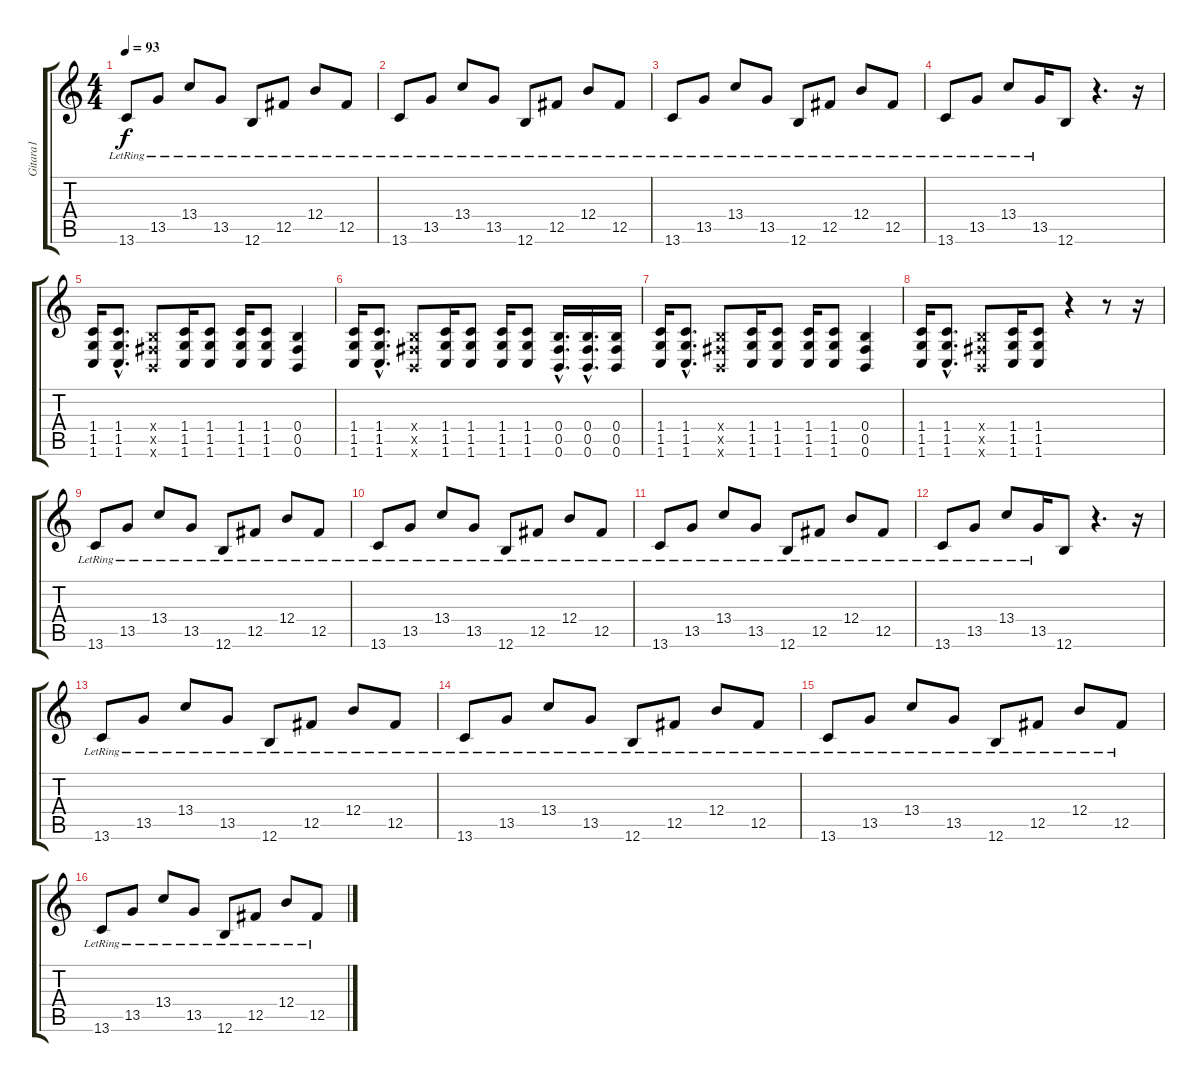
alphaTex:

\track ("Gitara1" "Gitara1") {instrument distortionguitar}
\staff {score tabs}
\tuning (Db4 Ab3 E3 B2 Gb2 B1) {hide}
\ts (4 4)
\tempo 93
\clef g2
\ks c
13.6{lr}.8{dy f instrument electricguitarjazz} 13.5{lr}.8 13.4{lr}.8 13.5{lr}.8 12.6{lr}.8 12.5{lr}.8 12.4{lr}.8 12.5{lr}.8 |
13.6{lr}.8{instrument electricguitarjazz} 13.5{lr}.8 13.4{lr}.8 13.5{lr}.8 12.6{lr}.8 12.5{lr}.8 12.4{lr}.8 12.5{lr}.8 |
13.6{lr}.8{instrument electricguitarjazz} 13.5{lr}.8 13.4{lr}.8 13.5{lr}.8 12.6{lr}.8 12.5{lr}.8 12.4{lr}.8 12.5{lr}.8 |
13.6{lr}.8{instrument electricguitarjazz} 13.5{lr}.8 13.4{lr}.8 13.5{lr}.16 12.6.8 r.4{d} r.16 |
(1.4 1.5 1.6).16{instrument distortionguitar} (1.4{hac} 1.5{hac} 1.6{hac}).8{d} (0.4{x} 0.5{x} 0.6{x}).8 (1.4 1.5 1.6).16 (1.4 1.5 1.6).8 (1.4 1.5 1.6).16 (1.4 1.5 1.6).8 (0.4 0.5 0.6).4 |
(1.4 1.5 1.6).16 (1.4{hac} 1.5{hac} 1.6{hac}).8{d} (0.4{x} 0.5{x} 0.6{x}).8 (1.4 1.5 1.6).16 (1.4 1.5 1.6).8 (1.4 1.5 1.6).16 (1.4 1.5 1.6).8 (0.4{hac} 0.5{hac} 0.6{hac}).16{d} (0.4{hac} 0.5{hac} 0.6{hac}).16{d} (0.4 0.5 0.6).16 |
(1.4 1.5 1.6).16 (1.4{hac} 1.5{hac} 1.6{hac}).8{d} (0.4{x} 0.5{x} 0.6{x}).8 (1.4 1.5 1.6).16 (1.4 1.5 1.6).8 (1.4 1.5 1.6).16 (1.4 1.5 1.6).8 (0.4 0.5 0.6).4 |
(1.4 1.5 1.6).16 (1.4{hac} 1.5{hac} 1.6{hac}).8{d} (0.4{x} 0.5{x} 0.6{x}).8 (1.4 1.5 1.6).16 (1.4 1.5 1.6).8 r.4 r.8 r.16 |
13.6{lr}.8{instrument electricguitarjazz} 13.5{lr}.8 13.4{lr}.8 13.5{lr}.8 12.6{lr}.8 12.5{lr}.8 12.4{lr}.8 12.5{lr}.8 |
13.6{lr}.8{instrument electricguitarjazz} 13.5{lr}.8 13.4{lr}.8 13.5{lr}.8 12.6{lr}.8 12.5{lr}.8 12.4{lr}.8 12.5{lr}.8 |
13.6{lr}.8{instrument electricguitarjazz} 13.5{lr}.8 13.4{lr}.8 13.5{lr}.8 12.6{lr}.8 12.5{lr}.8 12.4{lr}.8 12.5{lr}.8 |
13.6{lr}.8{instrument electricguitarjazz} 13.5{lr}.8 13.4{lr}.8 13.5{lr}.16 12.6.8 r.4{d} r.16 |
13.6{lr}.8{instrument electricguitarjazz} 13.5{lr}.8 13.4{lr}.8 13.5{lr}.8 12.6{lr}.8 12.5{lr}.8 12.4{lr}.8 12.5{lr}.8 |
13.6{lr}.8{instrument electricguitarjazz} 13.5{lr}.8 13.4{lr}.8 13.5{lr}.8 12.6{lr}.8 12.5{lr}.8 12.4{lr}.8 12.5{lr}.8 |
13.6{lr}.8{instrument electricguitarjazz} 13.5{lr}.8 13.4{lr}.8 13.5{lr}.8 12.6{lr}.8 12.5{lr}.8 12.4{lr}.8 12.5{lr}.8 |
13.6{lr}.8{instrument electricguitarjazz} 13.5{lr}.8 13.4{lr}.8 13.5{lr}.8 12.6{lr}.8 12.5{lr}.8 12.4{lr}.8 12.5{lr}.8
